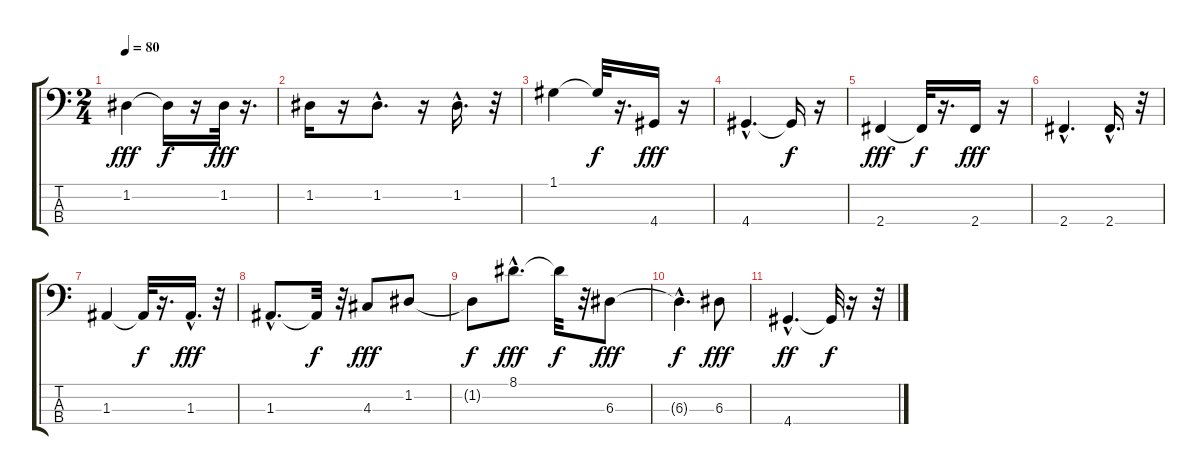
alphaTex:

\track "" {instrument electricbassfinger}
\staff {score tabs}
\tuning (G2 D2 A1 E1) {hide}
\ts (2 4)
\tempo 80
\clef f4
\ks c
1.2.4{dy fff} 1.2{t}.16{dy f} r.16 1.2.32{dy fff} r.16{d} |
1.2.16 r.16 1.2{hac}.8{d} r.16 1.2{hac}.16{d} r.32 |
1.1.4 1.1{t}.32{dy f} r.16{d} 4.4.16{dy fff} r.16 |
4.4{hac}.4{d} 4.4{t}.16{dy f} r.16 |
2.4.4{dy fff} 2.4{t}.32{dy f} r.16{d} 2.4.16{dy fff} r.16 |
2.4{hac}.4{d} 2.4{hac}.16{d} r.32 |
1.3.4 1.3{t}.32{dy f} r.16{d} 1.3{hac}.16{d dy fff} r.32 |
1.3{hac}.8{d} 1.3{t}.32{dy f} r.32 4.3.8{dy fff} 1.2.8 |
1.2{t}.8{dy f} 8.1{hac}.8{d dy fff} 8.1{t}.32{dy f} r.32 6.3.8{dy fff} |
6.3{hac t}.4{d dy f} 6.3.8{dy fff} |
4.4{hac}.4{d dy ff} 4.4{t}.32{dy f} r.16 r.32
